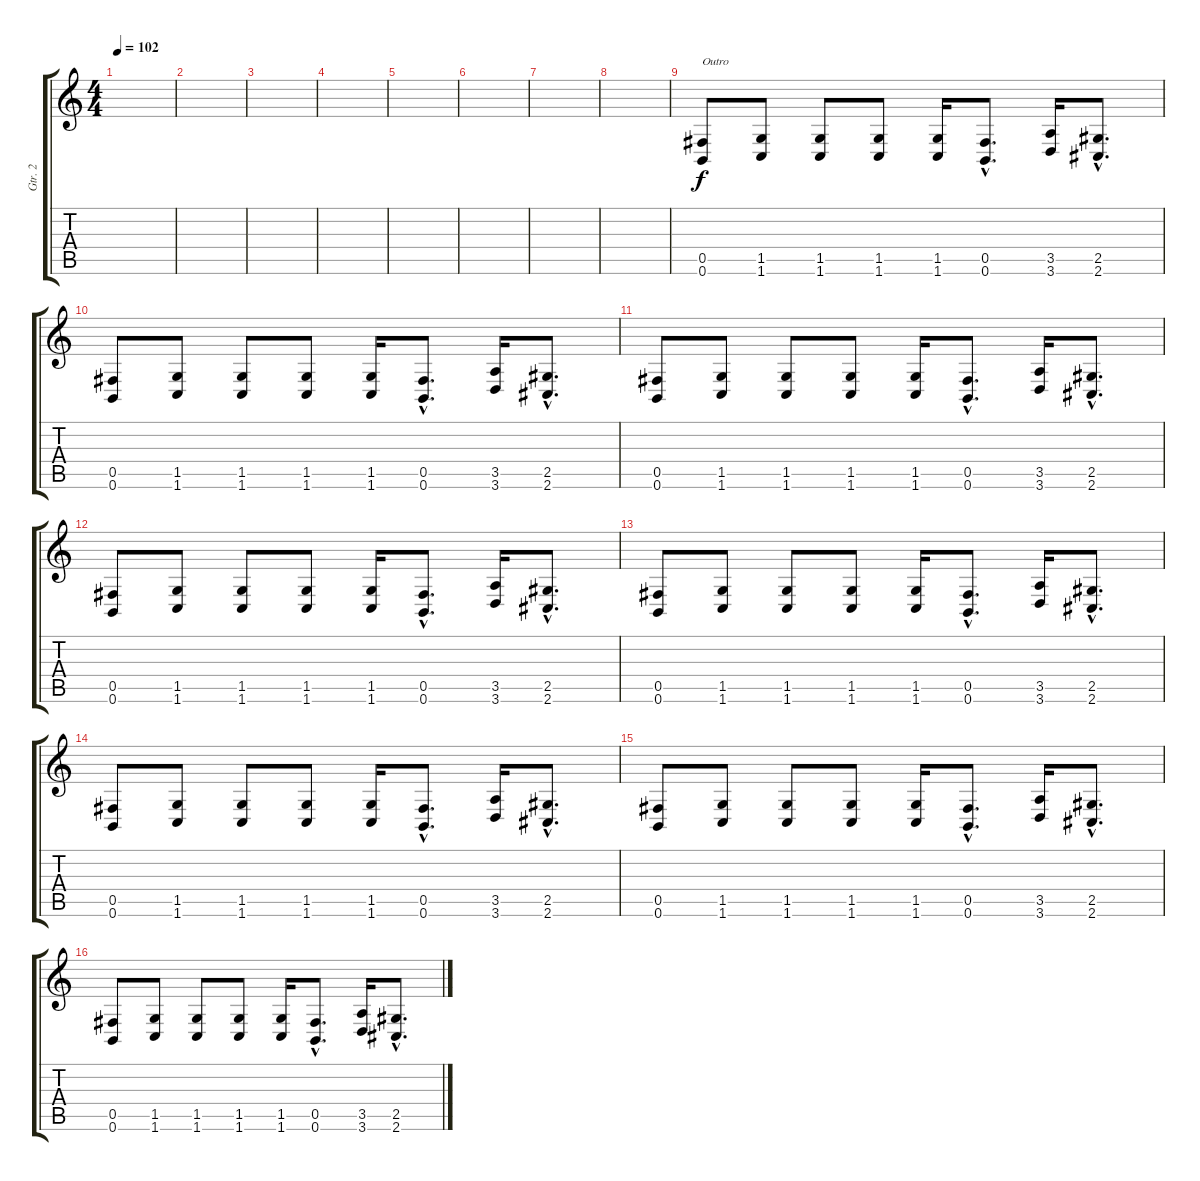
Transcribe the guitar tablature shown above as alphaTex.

\track ("Gtr. 2" "Gtr. 2") {instrument distortionguitar}
\staff {score tabs}
\tuning (Db4 Ab3 E3 B2 Gb2 B1) {hide}
\ts (4 4)
\tempo 102
\clef g2
\ks c
|
|
|
|
|
|
|
|
(0.5 0.6).8{txt "Outro"} (1.5 1.6).8 (1.5 1.6).8 (1.5 1.6).8 (1.5 1.6).16 (0.5{hac} 0.6{hac}).8{d} (3.5 3.6).16 (2.5{hac} 2.6{hac}).8{d} |
(0.5 0.6).8 (1.5 1.6).8 (1.5 1.6).8 (1.5 1.6).8 (1.5 1.6).16 (0.5{hac} 0.6{hac}).8{d} (3.5 3.6).16 (2.5{hac} 2.6{hac}).8{d} |
(0.5 0.6).8 (1.5 1.6).8 (1.5 1.6).8 (1.5 1.6).8 (1.5 1.6).16 (0.5{hac} 0.6{hac}).8{d} (3.5 3.6).16 (2.5{hac} 2.6{hac}).8{d} |
(0.5 0.6).8 (1.5 1.6).8 (1.5 1.6).8 (1.5 1.6).8 (1.5 1.6).16 (0.5{hac} 0.6{hac}).8{d} (3.5 3.6).16 (2.5{hac} 2.6{hac}).8{d} |
(0.5 0.6).8 (1.5 1.6).8 (1.5 1.6).8 (1.5 1.6).8 (1.5 1.6).16 (0.5{hac} 0.6{hac}).8{d} (3.5 3.6).16 (2.5{hac} 2.6{hac}).8{d} |
(0.5 0.6).8 (1.5 1.6).8 (1.5 1.6).8 (1.5 1.6).8 (1.5 1.6).16 (0.5{hac} 0.6{hac}).8{d} (3.5 3.6).16 (2.5{hac} 2.6{hac}).8{d} |
(0.5 0.6).8 (1.5 1.6).8 (1.5 1.6).8 (1.5 1.6).8 (1.5 1.6).16 (0.5{hac} 0.6{hac}).8{d} (3.5 3.6).16 (2.5{hac} 2.6{hac}).8{d} |
(0.5 0.6).8 (1.5 1.6).8 (1.5 1.6).8 (1.5 1.6).8 (1.5 1.6).16 (0.5{hac} 0.6{hac}).8{d} (3.5 3.6).16 (2.5{hac} 2.6{hac}).8{d}
